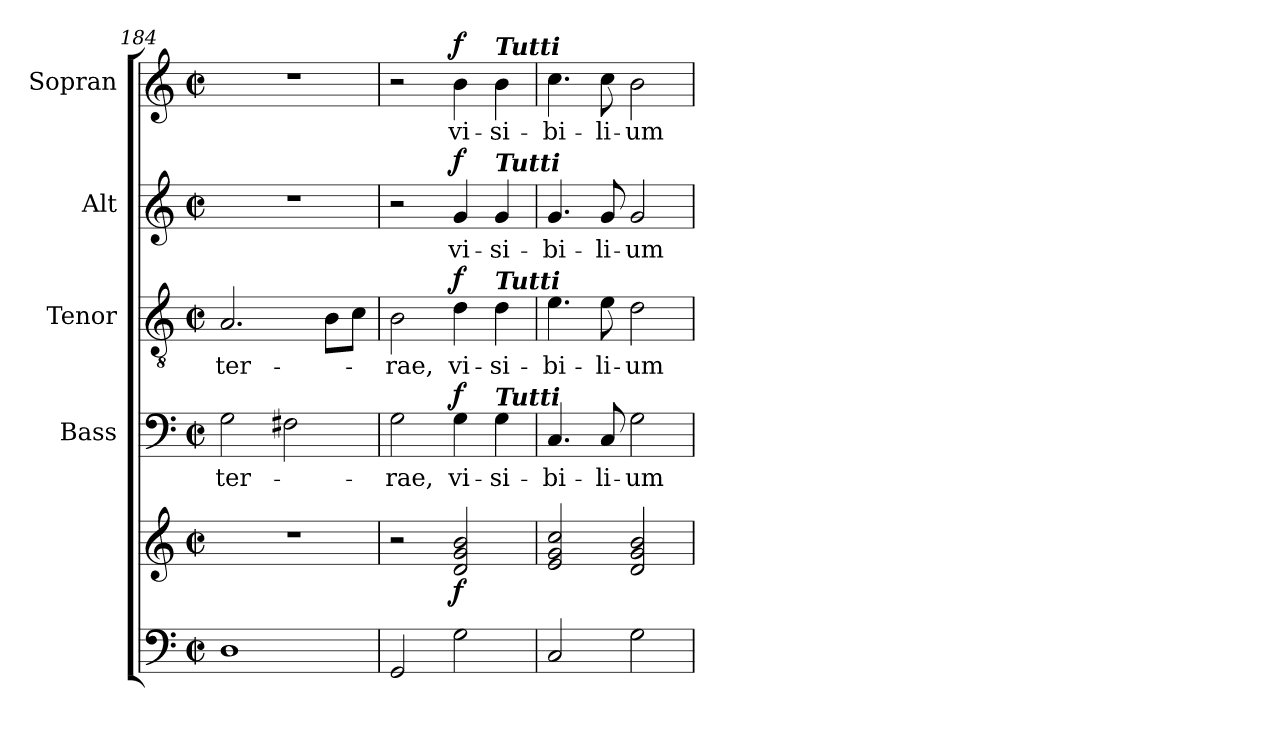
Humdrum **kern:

**kern	**kern	**dynam	**kern	**text	**dynam	**kern	**text	**dynam	**kern	**text	**dynam	**kern	**text	**dynam
*part5	*part5	*part5	*part4	*part4	*part4	*part3	*part3	*part3	*part2	*part2	*part2	*part1	*part1	*part1
*staff6	*staff5	*staff5/6	*staff4	*staff4	*staff4	*staff3	*staff3	*staff3	*staff2	*staff2	*staff2	*staff1	*staff1	*staff1
*	*	*	*I"Bass	*	*	*I"Tenor	*	*	*I"Alt	*	*	*I"Sopran	*	*
*	*	*	*I'B.	*	*	*I'T.	*	*	*I'A.	*	*	*I'S.	*	*
*clefF4	*clefG2	*	*clefF4	*	*	*clefGv2	*	*	*clefG2	*	*	*clefG2	*	*
*k[]	*k[]	*	*k[]	*	*	*k[]	*	*	*k[]	*	*	*k[]	*	*
*C:	*C:	*	*C:	*	*	*C:	*	*	*C:	*	*	*C:	*	*
*M2/2	*M2/2	*	*M2/2	*	*	*M2/2	*	*	*M2/2	*	*	*M2/2	*	*
*met(c|)	*met(c|)	*	*met(c|)	*	*	*met(c|)	*	*	*met(c|)	*	*	*met(c|)	*	*
=184	=184	=184	=184	=184	=184	=184	=184	=184	=184	=184	=184	=184	=184	=184
!	!	!	!	!LO:LY:b	!	!	!LO:LY:b	!	!	!	!	!	!	!
1D	1r	.	2G\	ter-	.	2.A/	ter-	.	1r	.	.	1r	.	.
.	.	.	2F#X\	.	.	.	.	.	.	.	.	.	.	.
.	.	.	.	.	.	8B\L	.	.	.	.	.	.	.	.
.	.	.	.	.	.	8c\J	.	.	.	.	.	.	.	.
=185	=185	=185	=185	=185	=185	=185	=185	=185	=185	=185	=185	=185	=185	=185
!	!	!	!	!LO:LY:b	!	!	!LO:LY:b	!	!	!	!	!	!	!
2GG/	2r	.	2G\	-rae,	.	2B\	-rae,	.	2r	.	.	2r	.	.
!	!	!LO:DY:b	!	!LO:LY:b	!LO:DY:a	!	!LO:LY:b	!LO:DY:a	!	!LO:LY:b	!LO:DY:a	!	!LO:LY:b	!LO:DY:a
2G\	2d/ 2g/ 2b/	f	4G\	vi-	f	4d\	vi-	f	4g/	vi-	f	4b\	vi-	f
!	!	!	!	!	!	!	!	!	!	!	!	!LO:TX:a:Bi:t=Tutti	!	!
!	!	!	!	!	!	!	!	!	!LO:TX:a:Bi:t=Tutti	!	!	!	!	!
!	!	!	!	!	!	!LO:TX:a:Bi:t=Tutti	!	!	!	!	!	!	!	!
!	!	!	!LO:TX:a:Bi:t=Tutti	!	!	!	!	!	!	!	!	!	!	!
!	!	!	!	!LO:LY:b	!	!	!LO:LY:b	!	!	!LO:LY:b	!	!	!LO:LY:b	!
.	.	.	4G\	-si-	.	4d\	-si-	.	4g/	-si-	.	4b\	-si-	.
!!LO:PB:g=z
=186	=186	=186	=186	=186	=186	=186	=186	=186	=186	=186	=186	=186	=186	=186
!	!	!	!	!LO:LY:b	!	!	!LO:LY:b	!	!	!LO:LY:b	!	!	!LO:LY:b	!
2C/	2e/ 2g/ 2cc/	.	4.C/	-bi-	.	4.e\	-bi-	.	4.g/	-bi-	.	4.cc\	-bi-	.
!	!	!	!	!LO:LY:b	!	!	!LO:LY:b	!	!	!LO:LY:b	!	!	!LO:LY:b	!
.	.	.	8C/	-li-	.	8e\	-li-	.	8g/	-li-	.	8cc\	-li-	.
!	!	!	!	!LO:LY:b	!	!	!LO:LY:b	!	!	!LO:LY:b	!	!	!LO:LY:b	!
2G\	2d/ 2g/ 2b/	.	2G\	-um	.	2d\	-um	.	2g/	-um	.	2b\	-um	.
=	=	=	=	=	=	=	=	=	=	=	=	=	=	=
*-	*-	*-	*-	*-	*-	*-	*-	*-	*-	*-	*-	*-	*-	*-
